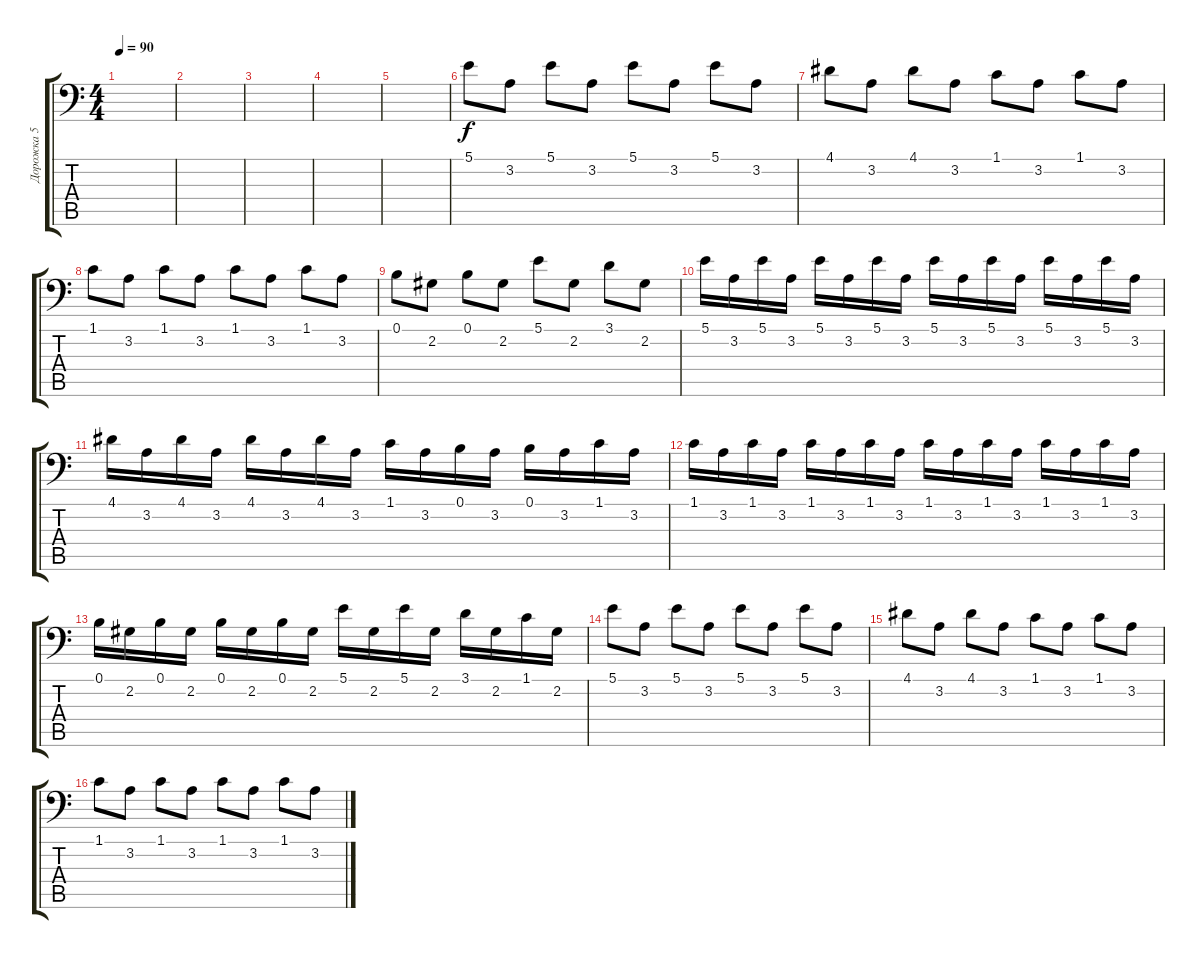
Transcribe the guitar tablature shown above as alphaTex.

\track ("Дорожка 5" "Дорожка 5") {instrument brightacousticpiano}
\staff {score tabs}
\tuning (B3 Gb3 D3 A2 E2 A1) {hide}
\ts (4 4)
\tempo 90
\clef f4
\ks c
|
|
|
|
|
5.1.8{dy f} 3.2.8 5.1.8 3.2.8 5.1.8 3.2.8 5.1.8 3.2.8 |
4.1.8 3.2.8 4.1.8 3.2.8 1.1.8 3.2.8 1.1.8 3.2.8 |
1.1.8 3.2.8 1.1.8 3.2.8 1.1.8 3.2.8 1.1.8 3.2.8 |
0.1.8 2.2.8 0.1.8 2.2.8 5.1.8 2.2.8 3.1.8 2.2.8 |
5.1.16 3.2.16 5.1.16 3.2.16 5.1.16 3.2.16 5.1.16 3.2.16 5.1.16 3.2.16 5.1.16 3.2.16 5.1.16 3.2.16 5.1.16 3.2.16 |
4.1.16 3.2.16 4.1.16 3.2.16 4.1.16 3.2.16 4.1.16 3.2.16 1.1.16 3.2.16 0.1.16 3.2.16 0.1.16 3.2.16 1.1.16 3.2.16 |
1.1.16 3.2.16 1.1.16 3.2.16 1.1.16 3.2.16 1.1.16 3.2.16 1.1.16 3.2.16 1.1.16 3.2.16 1.1.16 3.2.16 1.1.16 3.2.16 |
0.1.16 2.2.16 0.1.16 2.2.16 0.1.16 2.2.16 0.1.16 2.2.16 5.1.16 2.2.16 5.1.16 2.2.16 3.1.16 2.2.16 1.1.16 2.2.16 |
5.1.8 3.2.8 5.1.8 3.2.8 5.1.8 3.2.8 5.1.8 3.2.8 |
4.1.8 3.2.8 4.1.8 3.2.8 1.1.8 3.2.8 1.1.8 3.2.8 |
1.1.8 3.2.8 1.1.8 3.2.8 1.1.8 3.2.8 1.1.8 3.2.8
